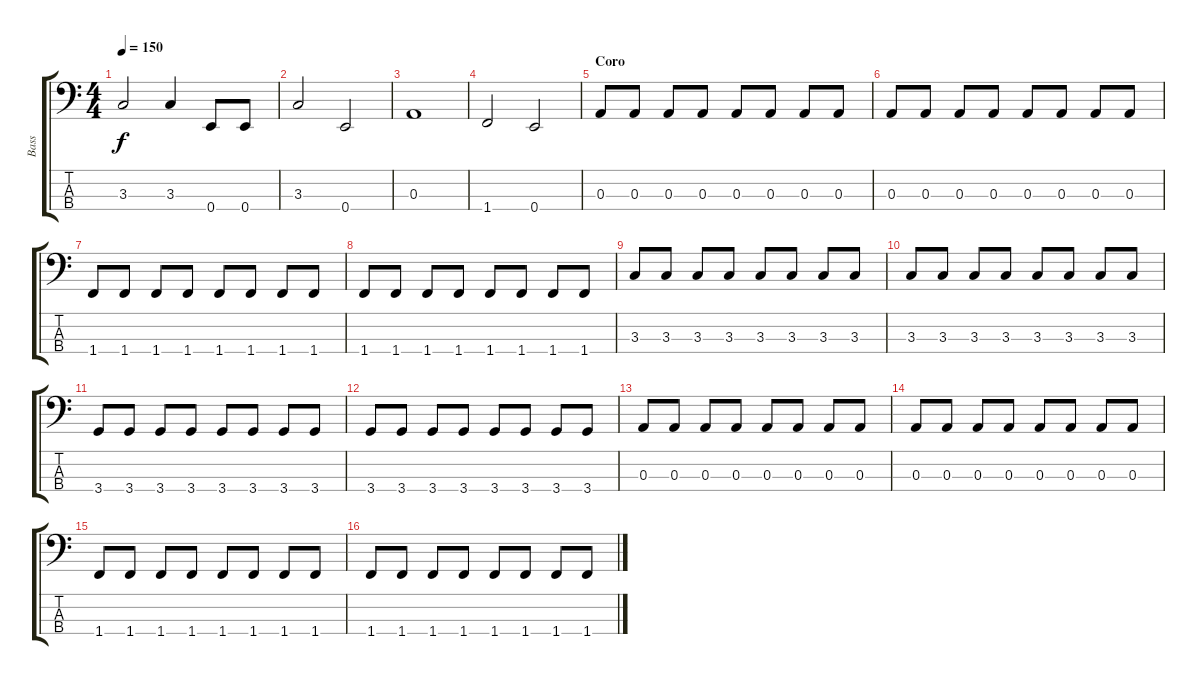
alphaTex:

\track ("Bass" "Bass") {instrument electricbassfinger}
\staff {score tabs}
\tuning (G2 D2 A1 E1) {hide}
\ts (4 4)
\tempo 150
\clef f4
\ks c
3.3.2{dy f} 3.3.4 0.4.8 0.4.8 |
3.3.2 0.4.2 |
0.3.1 |
1.4.2 0.4.2 |
\section ("" "Coro")
0.3.8 0.3.8 0.3.8 0.3.8 0.3.8 0.3.8 0.3.8 0.3.8 |
0.3.8 0.3.8 0.3.8 0.3.8 0.3.8 0.3.8 0.3.8 0.3.8 |
1.4.8 1.4.8 1.4.8 1.4.8 1.4.8 1.4.8 1.4.8 1.4.8 |
1.4.8 1.4.8 1.4.8 1.4.8 1.4.8 1.4.8 1.4.8 1.4.8 |
3.3.8 3.3.8 3.3.8 3.3.8 3.3.8 3.3.8 3.3.8 3.3.8 |
3.3.8 3.3.8 3.3.8 3.3.8 3.3.8 3.3.8 3.3.8 3.3.8 |
3.4.8 3.4.8 3.4.8 3.4.8 3.4.8 3.4.8 3.4.8 3.4.8 |
3.4.8 3.4.8 3.4.8 3.4.8 3.4.8 3.4.8 3.4.8 3.4.8 |
0.3.8 0.3.8 0.3.8 0.3.8 0.3.8 0.3.8 0.3.8 0.3.8 |
0.3.8 0.3.8 0.3.8 0.3.8 0.3.8 0.3.8 0.3.8 0.3.8 |
1.4.8 1.4.8 1.4.8 1.4.8 1.4.8 1.4.8 1.4.8 1.4.8 |
1.4.8 1.4.8 1.4.8 1.4.8 1.4.8 1.4.8 1.4.8 1.4.8
